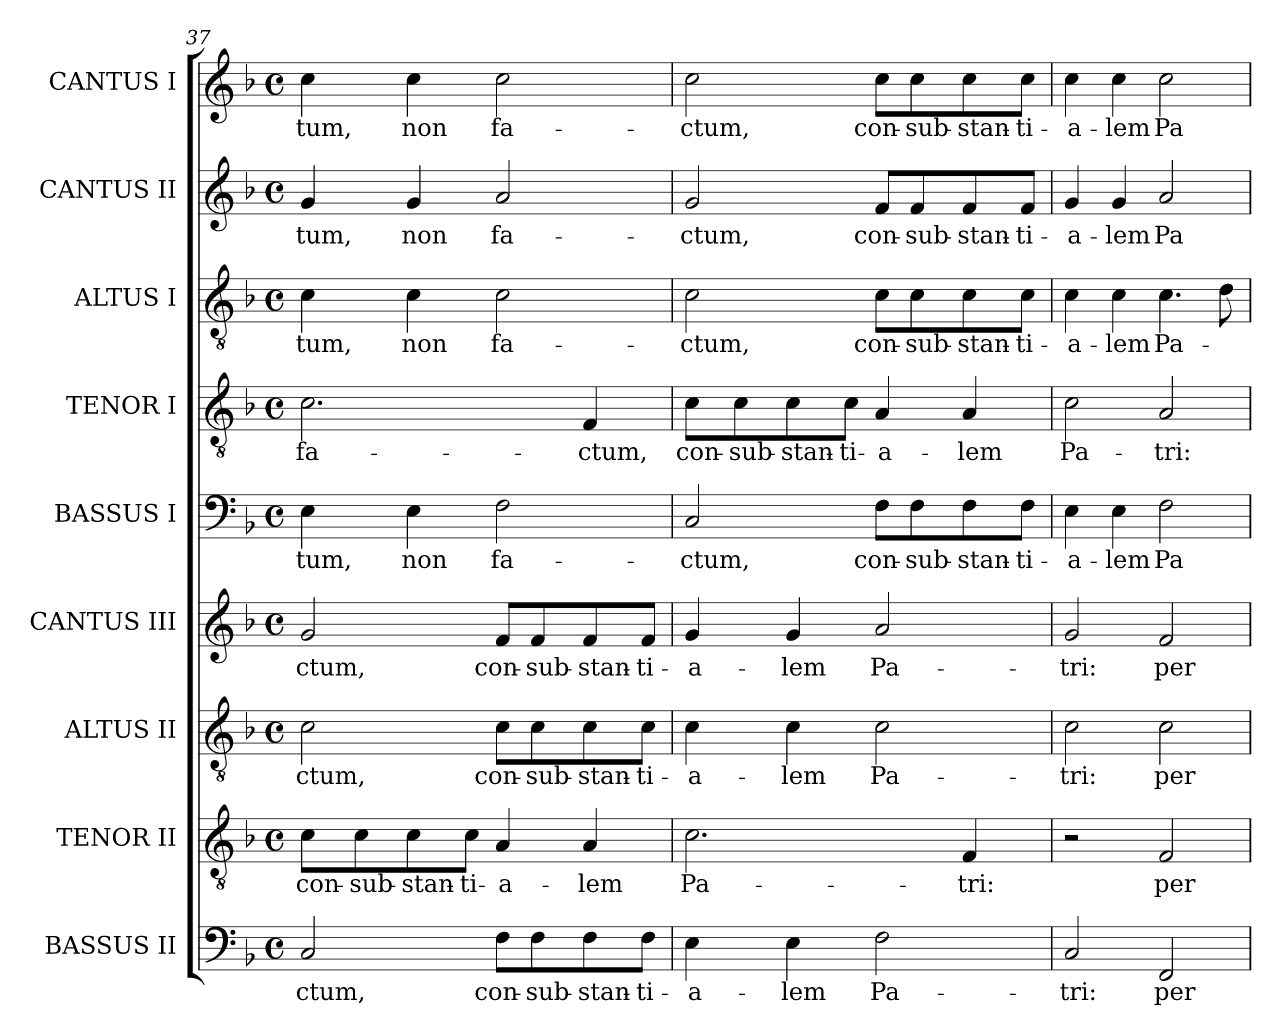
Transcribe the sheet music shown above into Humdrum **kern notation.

**kern	**text	**kern	**text	**kern	**text	**kern	**text	**kern	**text	**kern	**text	**kern	**text	**kern	**text	**kern	**text
*part9	*part9	*part8	*part8	*part7	*part7	*part6	*part6	*part5	*part5	*part4	*part4	*part3	*part3	*part2	*part2	*part1	*part1
*staff9	*staff9	*staff8	*staff8	*staff7	*staff7	*staff6	*staff6	*staff5	*staff5	*staff4	*staff4	*staff3	*staff3	*staff2	*staff2	*staff1	*staff1
*I"BASSUS II	*	*I"TENOR II	*	*I"ALTUS II	*	*I"CANTUS III	*	*I"BASSUS I	*	*I"TENOR I	*	*I"ALTUS I	*	*I"CANTUS II	*	*I"CANTUS I	*
*I'B. II	*	*I'T. II	*	*I'A. II	*	*I'C. III	*	*I'B. I	*	*I'T. I	*	*I'A. I	*	*I'C. II	*	*I'C. I	*
*clefF4	*	*clefGv2	*	*clefGv2	*	*clefG2	*	*clefF4	*	*clefGv2	*	*clefGv2	*	*clefG2	*	*clefG2	*
*	*	*ITrd7c12	*	*ITrd7c12	*	*	*	*	*	*ITrd7c12	*	*ITrd7c12	*	*	*	*	*
*k[b-]	*	*k[b-]	*	*k[b-]	*	*k[b-]	*	*k[b-]	*	*k[b-]	*	*k[b-]	*	*k[b-]	*	*k[b-]	*
*F:	*	*F:	*	*F:	*	*F:	*	*F:	*	*F:	*	*F:	*	*F:	*	*F:	*
*M4/4	*	*M4/4	*	*M4/4	*	*M4/4	*	*M4/4	*	*M4/4	*	*M4/4	*	*M4/4	*	*M4/4	*
*met(c)	*	*met(c)	*	*met(c)	*	*met(c)	*	*met(c)	*	*met(c)	*	*met(c)	*	*met(c)	*	*met(c)	*
=37	=37	=37	=37	=37	=37	=37	=37	=37	=37	=37	=37	=37	=37	=37	=37	=37	=37
!	!LO:LY:b:color=#000000	!	!	!	!	!	!	!	!	!	!	!	!	!	!	!	!
!	!	!	!LO:LY:b:color=#000000	!	!	!	!	!	!	!	!	!	!	!	!	!	!
!	!	!	!	!	!LO:LY:b:color=#000000	!	!	!	!	!	!	!	!	!	!	!	!
!	!	!	!	!	!	!	!LO:LY:b:color=#000000	!	!	!	!	!	!	!	!	!	!
!	!	!	!	!	!	!	!	!	!LO:LY:b:color=#000000	!	!	!	!	!	!	!	!
!	!	!	!	!	!	!	!	!	!	!	!LO:LY:b:color=#000000	!	!	!	!	!	!
!	!	!	!	!	!	!	!	!	!	!	!	!	!LO:LY:b:color=#000000	!	!	!	!
!	!	!	!	!	!	!	!	!	!	!	!	!	!	!	!LO:LY:b:color=#000000	!	!
!	!	!	!	!	!	!	!	!	!	!	!	!	!	!	!	!	!LO:LY:b:color=#000000
2Ci/	-ctum,	8Ci\L	con-	2Ci\	-ctum,	2gi/	-ctum,	4Ei\	-tum,	2.Ci\	fa-	4Ci\	-tum,	4gi/	-tum,	4cci\	-tum,
!	!	!	!LO:LY:b:color=#000000	!	!	!	!	!	!	!	!	!	!	!	!	!	!
.	.	8Ci\	-sub-	.	.	.	.	.	.	.	.	.	.	.	.	.	.
!	!	!	!LO:LY:b:color=#000000	!	!	!	!	!	!	!	!	!	!	!	!	!	!
!	!	!	!	!	!	!	!	!	!LO:LY:b:color=#000000	!	!	!	!	!	!	!	!
!	!	!	!	!	!	!	!	!	!	!	!	!	!LO:LY:b:color=#000000	!	!	!	!
!	!	!	!	!	!	!	!	!	!	!	!	!	!	!	!LO:LY:b:color=#000000	!	!
!	!	!	!	!	!	!	!	!	!	!	!	!	!	!	!	!	!LO:LY:b:color=#000000
.	.	8Ci\	-stan-	.	.	.	.	4Ei\	non	.	.	4Ci\	non	4gi/	non	4cci\	non
!	!	!	!LO:LY:b:color=#000000	!	!	!	!	!	!	!	!	!	!	!	!	!	!
.	.	8Ci\J	-ti-	.	.	.	.	.	.	.	.	.	.	.	.	.	.
!	!LO:LY:b:color=#000000	!	!	!	!	!	!	!	!	!	!	!	!	!	!	!	!
!	!	!	!LO:LY:b:color=#000000	!	!	!	!	!	!	!	!	!	!	!	!	!	!
!	!	!	!	!	!LO:LY:b:color=#000000	!	!	!	!	!	!	!	!	!	!	!	!
!	!	!	!	!	!	!	!LO:LY:b:color=#000000	!	!	!	!	!	!	!	!	!	!
!	!	!	!	!	!	!	!	!	!LO:LY:b:color=#000000	!	!	!	!	!	!	!	!
!	!	!	!	!	!	!	!	!	!	!	!	!	!LO:LY:b:color=#000000	!	!	!	!
!	!	!	!	!	!	!	!	!	!	!	!	!	!	!	!LO:LY:b:color=#000000	!	!
!	!	!	!	!	!	!	!	!	!	!	!	!	!	!	!	!	!LO:LY:b:color=#000000
8Fi\L	con-	4AAi/	-a-	8Ci\L	con-	8fi/L	con-	2Fi\	fa-	.	.	2Ci\	fa-	2ai/	fa-	2cci\	fa-
!	!LO:LY:b:color=#000000	!	!	!	!	!	!	!	!	!	!	!	!	!	!	!	!
!	!	!	!	!	!LO:LY:b:color=#000000	!	!	!	!	!	!	!	!	!	!	!	!
!	!	!	!	!	!	!	!LO:LY:b:color=#000000	!	!	!	!	!	!	!	!	!	!
8Fi\	-sub-	.	.	8Ci\	-sub-	8fi/	-sub-	.	.	.	.	.	.	.	.	.	.
!	!LO:LY:b:color=#000000	!	!	!	!	!	!	!	!	!	!	!	!	!	!	!	!
!	!	!	!LO:LY:b:color=#000000	!	!	!	!	!	!	!	!	!	!	!	!	!	!
!	!	!	!	!	!LO:LY:b:color=#000000	!	!	!	!	!	!	!	!	!	!	!	!
!	!	!	!	!	!	!	!LO:LY:b:color=#000000	!	!	!	!	!	!	!	!	!	!
!	!	!	!	!	!	!	!	!	!	!	!LO:LY:b:color=#000000	!	!	!	!	!	!
8Fi\	-stan-	4AAi/	-lem	8Ci\	-stan-	8fi/	-stan-	.	.	4FFi/	-ctum,	.	.	.	.	.	.
!	!LO:LY:b:color=#000000	!	!	!	!	!	!	!	!	!	!	!	!	!	!	!	!
!	!	!	!	!	!LO:LY:b:color=#000000	!	!	!	!	!	!	!	!	!	!	!	!
!	!	!	!	!	!	!	!LO:LY:b:color=#000000	!	!	!	!	!	!	!	!	!	!
8Fi\J	-ti-	.	.	8Ci\J	-ti-	8fi/J	-ti-	.	.	.	.	.	.	.	.	.	.
=38	=38	=38	=38	=38	=38	=38	=38	=38	=38	=38	=38	=38	=38	=38	=38	=38	=38
!	!LO:LY:b:color=#000000	!	!	!	!	!	!	!	!	!	!	!	!	!	!	!	!
!	!	!	!LO:LY:b:color=#000000	!	!	!	!	!	!	!	!	!	!	!	!	!	!
!	!	!	!	!	!LO:LY:b:color=#000000	!	!	!	!	!	!	!	!	!	!	!	!
!	!	!	!	!	!	!	!LO:LY:b:color=#000000	!	!	!	!	!	!	!	!	!	!
!	!	!	!	!	!	!	!	!	!LO:LY:b:color=#000000	!	!	!	!	!	!	!	!
!	!	!	!	!	!	!	!	!	!	!	!LO:LY:b:color=#000000	!	!	!	!	!	!
!	!	!	!	!	!	!	!	!	!	!	!	!	!LO:LY:b:color=#000000	!	!	!	!
!	!	!	!	!	!	!	!	!	!	!	!	!	!	!	!LO:LY:b:color=#000000	!	!
!	!	!	!	!	!	!	!	!	!	!	!	!	!	!	!	!	!LO:LY:b:color=#000000
4Ei\	-a-	2.Ci\	Pa-	4Ci\	-a-	4gi/	-a-	2Ci/	-ctum,	8Ci\L	con-	2Ci\	-ctum,	2gi/	-ctum,	2cci\	-ctum,
!	!	!	!	!	!	!	!	!	!	!	!LO:LY:b:color=#000000	!	!	!	!	!	!
.	.	.	.	.	.	.	.	.	.	8Ci\	-sub-	.	.	.	.	.	.
!	!LO:LY:b:color=#000000	!	!	!	!	!	!	!	!	!	!	!	!	!	!	!	!
!	!	!	!	!	!LO:LY:b:color=#000000	!	!	!	!	!	!	!	!	!	!	!	!
!	!	!	!	!	!	!	!LO:LY:b:color=#000000	!	!	!	!	!	!	!	!	!	!
!	!	!	!	!	!	!	!	!	!	!	!LO:LY:b:color=#000000	!	!	!	!	!	!
4Ei\	-lem	.	.	4Ci\	-lem	4gi/	-lem	.	.	8Ci\	-stan-	.	.	.	.	.	.
!	!	!	!	!	!	!	!	!	!	!	!LO:LY:b:color=#000000	!	!	!	!	!	!
.	.	.	.	.	.	.	.	.	.	8Ci\J	-ti-	.	.	.	.	.	.
!	!LO:LY:b:color=#000000	!	!	!	!	!	!	!	!	!	!	!	!	!	!	!	!
!	!	!	!	!	!LO:LY:b:color=#000000	!	!	!	!	!	!	!	!	!	!	!	!
!	!	!	!	!	!	!	!LO:LY:b:color=#000000	!	!	!	!	!	!	!	!	!	!
!	!	!	!	!	!	!	!	!	!LO:LY:b:color=#000000	!	!	!	!	!	!	!	!
!	!	!	!	!	!	!	!	!	!	!	!LO:LY:b:color=#000000	!	!	!	!	!	!
!	!	!	!	!	!	!	!	!	!	!	!	!	!LO:LY:b:color=#000000	!	!	!	!
!	!	!	!	!	!	!	!	!	!	!	!	!	!	!	!LO:LY:b:color=#000000	!	!
!	!	!	!	!	!	!	!	!	!	!	!	!	!	!	!	!	!LO:LY:b:color=#000000
2Fi\	Pa-	.	.	2Ci\	Pa-	2ai/	Pa-	8Fi\L	con-	4AAi/	-a-	8Ci\L	con-	8fi/L	con-	8cci\L	con-
!	!	!	!	!	!	!	!	!	!LO:LY:b:color=#000000	!	!	!	!	!	!	!	!
!	!	!	!	!	!	!	!	!	!	!	!	!	!LO:LY:b:color=#000000	!	!	!	!
!	!	!	!	!	!	!	!	!	!	!	!	!	!	!	!LO:LY:b:color=#000000	!	!
!	!	!	!	!	!	!	!	!	!	!	!	!	!	!	!	!	!LO:LY:b:color=#000000
.	.	.	.	.	.	.	.	8Fi\	-sub-	.	.	8Ci\	-sub-	8fi/	-sub-	8cci\	-sub-
!	!	!	!LO:LY:b:color=#000000	!	!	!	!	!	!	!	!	!	!	!	!	!	!
!	!	!	!	!	!	!	!	!	!LO:LY:b:color=#000000	!	!	!	!	!	!	!	!
!	!	!	!	!	!	!	!	!	!	!	!LO:LY:b:color=#000000	!	!	!	!	!	!
!	!	!	!	!	!	!	!	!	!	!	!	!	!LO:LY:b:color=#000000	!	!	!	!
!	!	!	!	!	!	!	!	!	!	!	!	!	!	!	!LO:LY:b:color=#000000	!	!
!	!	!	!	!	!	!	!	!	!	!	!	!	!	!	!	!	!LO:LY:b:color=#000000
.	.	4FFi/	-tri:	.	.	.	.	8Fi\	-stan-	4AAi/	-lem	8Ci\	-stan-	8fi/	-stan-	8cci\	-stan-
!	!	!	!	!	!	!	!	!	!LO:LY:b:color=#000000	!	!	!	!	!	!	!	!
!	!	!	!	!	!	!	!	!	!	!	!	!	!LO:LY:b:color=#000000	!	!	!	!
!	!	!	!	!	!	!	!	!	!	!	!	!	!	!	!LO:LY:b:color=#000000	!	!
!	!	!	!	!	!	!	!	!	!	!	!	!	!	!	!	!	!LO:LY:b:color=#000000
.	.	.	.	.	.	.	.	8Fi\J	-ti-	.	.	8Ci\J	-ti-	8fi/J	-ti-	8cci\J	-ti-
=39	=39	=39	=39	=39	=39	=39	=39	=39	=39	=39	=39	=39	=39	=39	=39	=39	=39
!	!LO:LY:b:color=#000000	!	!	!	!	!	!	!	!	!	!	!	!	!	!	!	!
!	!	!	!	!	!LO:LY:b:color=#000000	!	!	!	!	!	!	!	!	!	!	!	!
!	!	!	!	!	!	!	!LO:LY:b:color=#000000	!	!	!	!	!	!	!	!	!	!
!	!	!	!	!	!	!	!	!	!LO:LY:b:color=#000000	!	!	!	!	!	!	!	!
!	!	!	!	!	!	!	!	!	!	!	!LO:LY:b:color=#000000	!	!	!	!	!	!
!	!	!	!	!	!	!	!	!	!	!	!	!	!LO:LY:b:color=#000000	!	!	!	!
!	!	!	!	!	!	!	!	!	!	!	!	!	!	!	!LO:LY:b:color=#000000	!	!
!	!	!	!	!	!	!	!	!	!	!	!	!	!	!	!	!	!LO:LY:b:color=#000000
2Ci/	-tri:	2r	.	2Ci\	-tri:	2gi/	-tri:	4Ei\	-a-	2Ci\	Pa-	4Ci\	-a-	4gi/	-a-	4cci\	-a-
!	!	!	!	!	!	!	!	!	!LO:LY:b:color=#000000	!	!	!	!	!	!	!	!
!	!	!	!	!	!	!	!	!	!	!	!	!	!LO:LY:b:color=#000000	!	!	!	!
!	!	!	!	!	!	!	!	!	!	!	!	!	!	!	!LO:LY:b:color=#000000	!	!
!	!	!	!	!	!	!	!	!	!	!	!	!	!	!	!	!	!LO:LY:b:color=#000000
.	.	.	.	.	.	.	.	4Ei\	-lem	.	.	4Ci\	-lem	4gi/	-lem	4cci\	-lem
!	!LO:LY:b:color=#000000	!	!	!	!	!	!	!	!	!	!	!	!	!	!	!	!
!	!	!	!LO:LY:b:color=#000000	!	!	!	!	!	!	!	!	!	!	!	!	!	!
!	!	!	!	!	!LO:LY:b:color=#000000	!	!	!	!	!	!	!	!	!	!	!	!
!	!	!	!	!	!	!	!LO:LY:b:color=#000000	!	!	!	!	!	!	!	!	!	!
!	!	!	!	!	!	!	!	!	!LO:LY:b:color=#000000	!	!	!	!	!	!	!	!
!	!	!	!	!	!	!	!	!	!	!	!LO:LY:b:color=#000000	!	!	!	!	!	!
!	!	!	!	!	!	!	!	!	!	!	!	!	!LO:LY:b:color=#000000	!	!	!	!
!	!	!	!	!	!	!	!	!	!	!	!	!	!	!	!LO:LY:b:color=#000000	!	!
!	!	!	!	!	!	!	!	!	!	!	!	!	!	!	!	!	!LO:LY:b:color=#000000
2FFi/	per	2FFi/	per	2Ci\	per	2fi/	per	2Fi\	Pa-	2AAi/	-tri:	4.Ci\	Pa-	2ai/	Pa-	2cci\	Pa-
.	.	.	.	.	.	.	.	.	.	.	.	8Di\	.	.	.	.	.
=	=	=	=	=	=	=	=	=	=	=	=	=	=	=	=	=	=
*-	*-	*-	*-	*-	*-	*-	*-	*-	*-	*-	*-	*-	*-	*-	*-	*-	*-
